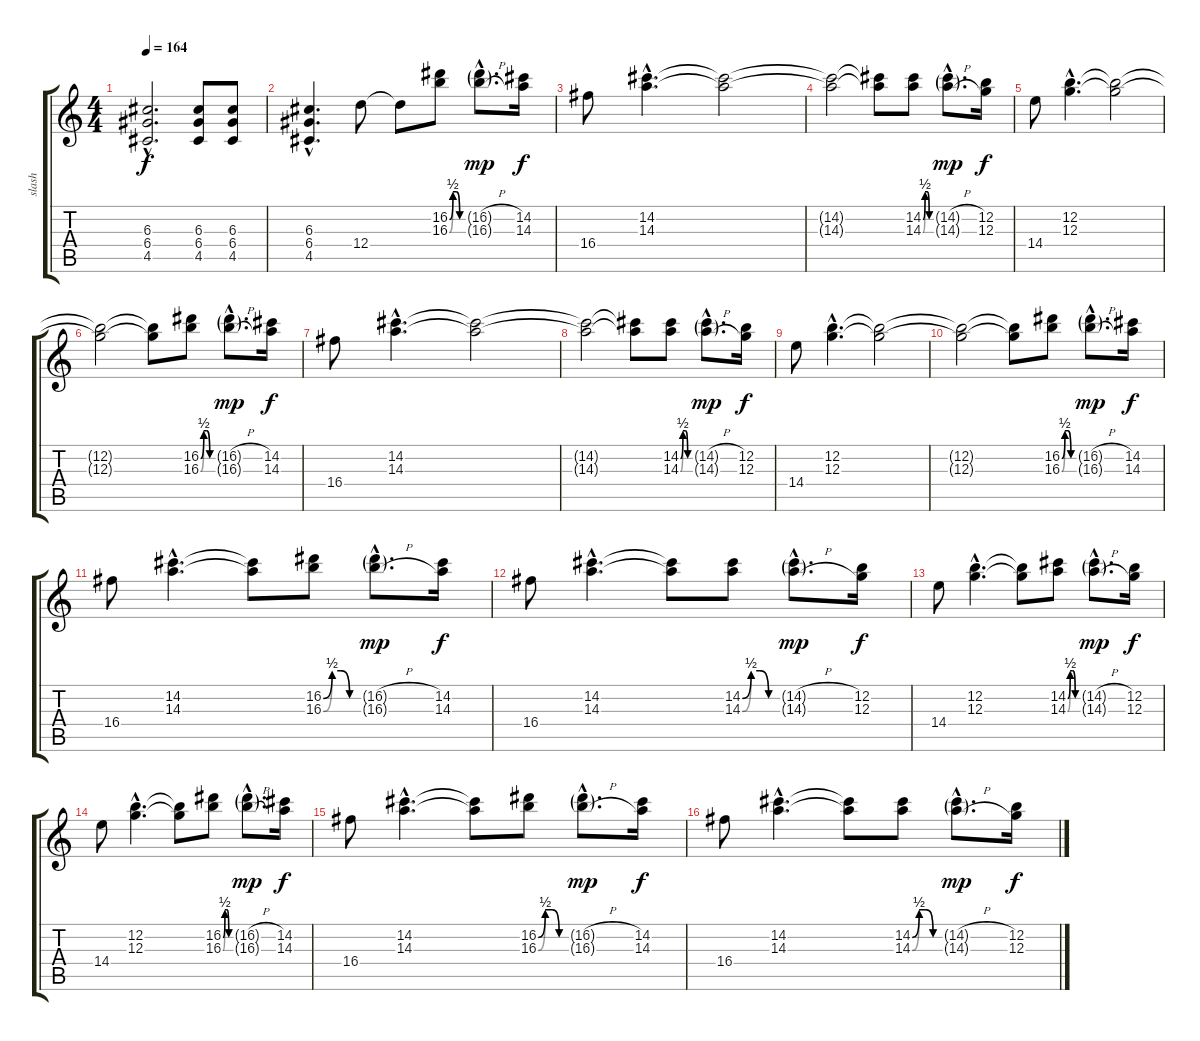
\track ("slash" "slash") {instrument distortionguitar}
\staff {score tabs}
\tuning (E4 B3 G3 D3 A2 E2) {hide}
\ts (4 4)
\tempo 164
\clef g2
\ks c
(6.3{hac} 6.4{hac} 4.5{hac}).2{d dy f} (6.3 6.4 4.5).8 (6.3 6.4 4.5).8 |
(6.3{hac} 6.4{hac} 4.5{hac}).4{d} 12.4.8 12.4{t}.8 (16.2{be (custom 0 0 15 2 30 2 45 0 60 0)} 16.3{be (custom 0 0 15 2 30 2 45 0 60 0)}).8 (16.2{h g hac} 16.3{h g hac}).8{d dy mp} (14.2 14.3).16{dy f} |
16.4.8 (14.2{hac} 14.3{hac}).4{d} (14.2{t} 14.3{t}).2 |
(14.2{t} 14.3{t}).2 (14.2{t} 14.3{t}).8 (14.2{be (custom 0 0 15 2 30 2 45 0 60 0)} 14.3{be (custom 0 0 15 2 30 2 45 0 60 0)}).8 (14.2{h g hac} 14.3{h g hac}).8{d dy mp} (12.2 12.3).16{dy f} |
14.4.8 (12.2{hac} 12.3{hac}).4{d} (12.2{t} 12.3{t}).2 |
(12.2{t} 12.3{t}).2 (12.2{t} 12.3{t}).8 (16.2{be (custom 0 0 15 2 30 2 45 0 60 0)} 16.3{be (custom 0 0 15 2 30 2 45 0 60 0)}).8 (16.2{h g hac} 16.3{h g hac}).8{d dy mp} (14.2 14.3).16{dy f} |
16.4.8 (14.2{hac} 14.3{hac}).4{d} (14.2{t} 14.3{t}).2 |
(14.2{t} 14.3{t}).2 (14.2{t} 14.3{t}).8 (14.2{be (custom 0 0 15 2 30 2 45 0 60 0)} 14.3{be (custom 0 0 15 2 30 2 45 0 60 0)}).8 (14.2{h g hac} 14.3{h g hac}).8{d dy mp} (12.2 12.3).16{dy f} |
14.4.8 (12.2{hac} 12.3{hac}).4{d} (12.2{t} 12.3{t}).2 |
(12.2{t} 12.3{t}).2 (12.2{t} 12.3{t}).8 (16.2{be (custom 0 0 15 2 30 2 45 0 60 0)} 16.3{be (custom 0 0 15 2 30 2 45 0 60 0)}).8 (16.2{h g hac} 16.3{h g hac}).8{d dy mp} (14.2 14.3).16{dy f} |
16.4.8 (14.2{hac} 14.3{hac}).4{d} (14.2{t} 14.3{t}).8 (16.2{be (custom 0 0 15 2 30 2 45 0 60 0)} 16.3{be (custom 0 0 15 2 30 2 45 0 60 0)}).8 (16.2{h g hac} 16.3{h g hac}).8{d dy mp} (14.2 14.3).16{dy f} |
16.4.8 (14.2{hac} 14.3{hac}).4{d} (14.2{t} 14.3{t}).8 (14.2{be (custom 0 0 15 2 30 2 45 0 60 0)} 14.3{be (custom 0 0 15 2 30 2 45 0 60 0)}).8 (14.2{h g hac} 14.3{h g hac}).8{d dy mp} (12.2 12.3).16{dy f} |
14.4.8 (12.2{hac} 12.3{hac}).4{d} (12.2{t} 12.3{t}).8 (14.2{be (custom 0 0 15 2 30 2 45 0 60 0)} 14.3{be (custom 0 0 15 2 30 2 45 0 60 0)}).8 (14.2{h g hac} 14.3{h g hac}).8{d dy mp} (12.2 12.3).16{dy f} |
14.4.8 (12.2{hac} 12.3{hac}).4{d} (12.2{t} 12.3{t}).8 (16.2{be (custom 0 0 15 2 30 2 45 0 60 0)} 16.3{be (custom 0 0 15 2 30 2 45 0 60 0)}).8 (16.2{h g hac} 16.3{h g hac}).8{d dy mp} (14.2 14.3).16{dy f} |
16.4.8 (14.2{hac} 14.3{hac}).4{d} (14.2{t} 14.3{t}).8 (16.2{be (custom 0 0 15 2 30 2 45 0 60 0)} 16.3{be (custom 0 0 15 2 30 2 45 0 60 0)}).8 (16.2{h g hac} 16.3{h g hac}).8{d dy mp} (14.2 14.3).16{dy f} |
16.4.8 (14.2{hac} 14.3{hac}).4{d} (14.2{t} 14.3{t}).8 (14.2{be (custom 0 0 15 2 30 2 45 0 60 0)} 14.3{be (custom 0 0 15 2 30 2 45 0 60 0)}).8 (14.2{h g hac} 14.3{h g hac}).8{d dy mp} (12.2 12.3).16{dy f}
